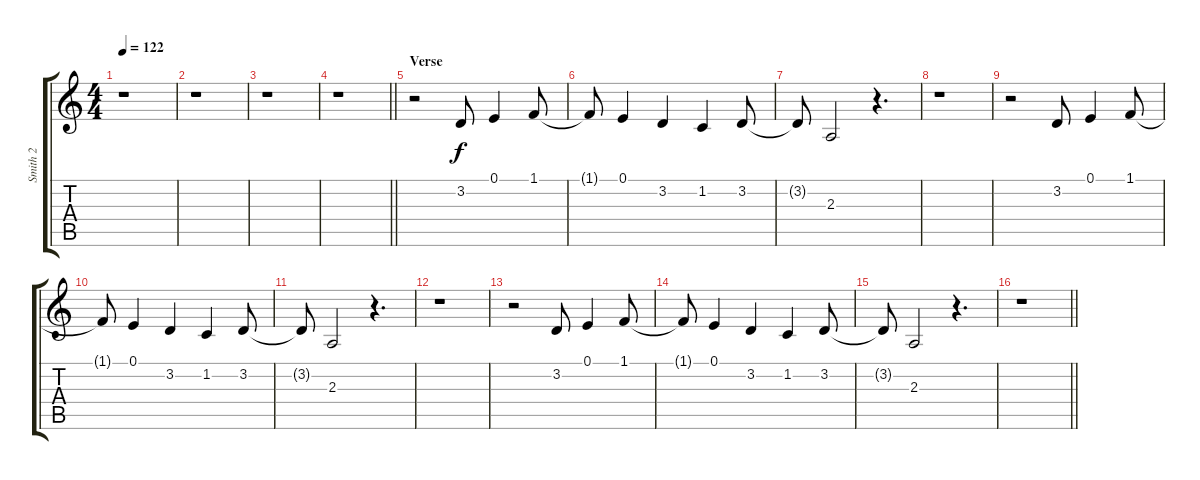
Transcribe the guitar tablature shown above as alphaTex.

\track ("Smith 2" "Smith 2") {instrument choiraahs}
\staff {score tabs}
\tuning (E4 B3 G3 D3 A2 E2) {hide}
\ts (4 4)
\tempo 122
\clef g2
\ks c
r.1{dy f} |
r.1 |
r.1 |
\barLineRight lightlight
r.1 |
\section ("" "Verse")
r.2 3.2.8 0.1.4 1.1.8 |
1.1{t}.8 0.1.4 3.2.4 1.2.4 3.2.8 |
3.2{t}.8 2.3.2 r.4{d} |
r.1 |
r.2 3.2.8 0.1.4 1.1.8 |
1.1{t}.8 0.1.4 3.2.4 1.2.4 3.2.8 |
3.2{t}.8 2.3.2 r.4{d} |
r.1 |
r.2 3.2.8 0.1.4 1.1.8 |
1.1{t}.8 0.1.4 3.2.4 1.2.4 3.2.8 |
3.2{t}.8 2.3.2 r.4{d} |
\barLineRight lightlight
r.1
